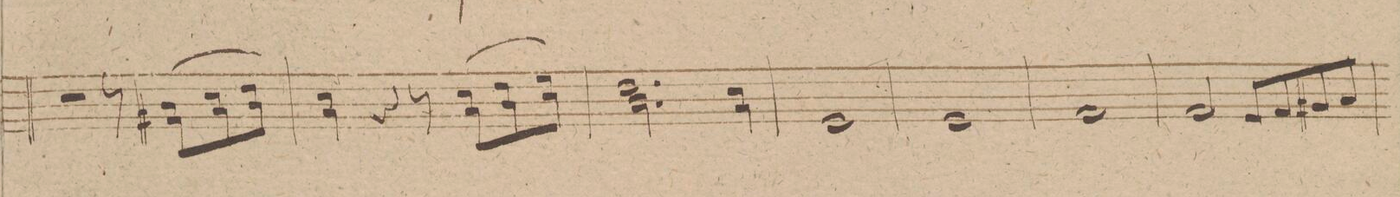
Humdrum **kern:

**kern	**dynam
*I"Viola.	*
*clefC3	*
*k[f#c#g#d#]	*
*met(c)	*
*M4/4	*
2r	.
8r	.
(>8c#/L 8A#X/	.
8d#/ 8B/	.
8e\J 8c#\)	.
=68	=68
4d#/ 4B/	.
4r	.
8r	.
(>8d#/L 8B/	.
8e\ 8c#\	.
8f#\J 8d#\)	.
=69	=69
2.e\ 2.c#\	.
4d#\ 4B\	.
=70	=70
1F#/	.
=71	=71
1F#/	.
=72	=72
1G#/	.
=73	=73
2G#/	.
8F#/L	.
8G#/	.
8A#X/	.
8B/J	.
=74	=74
*-	*-
